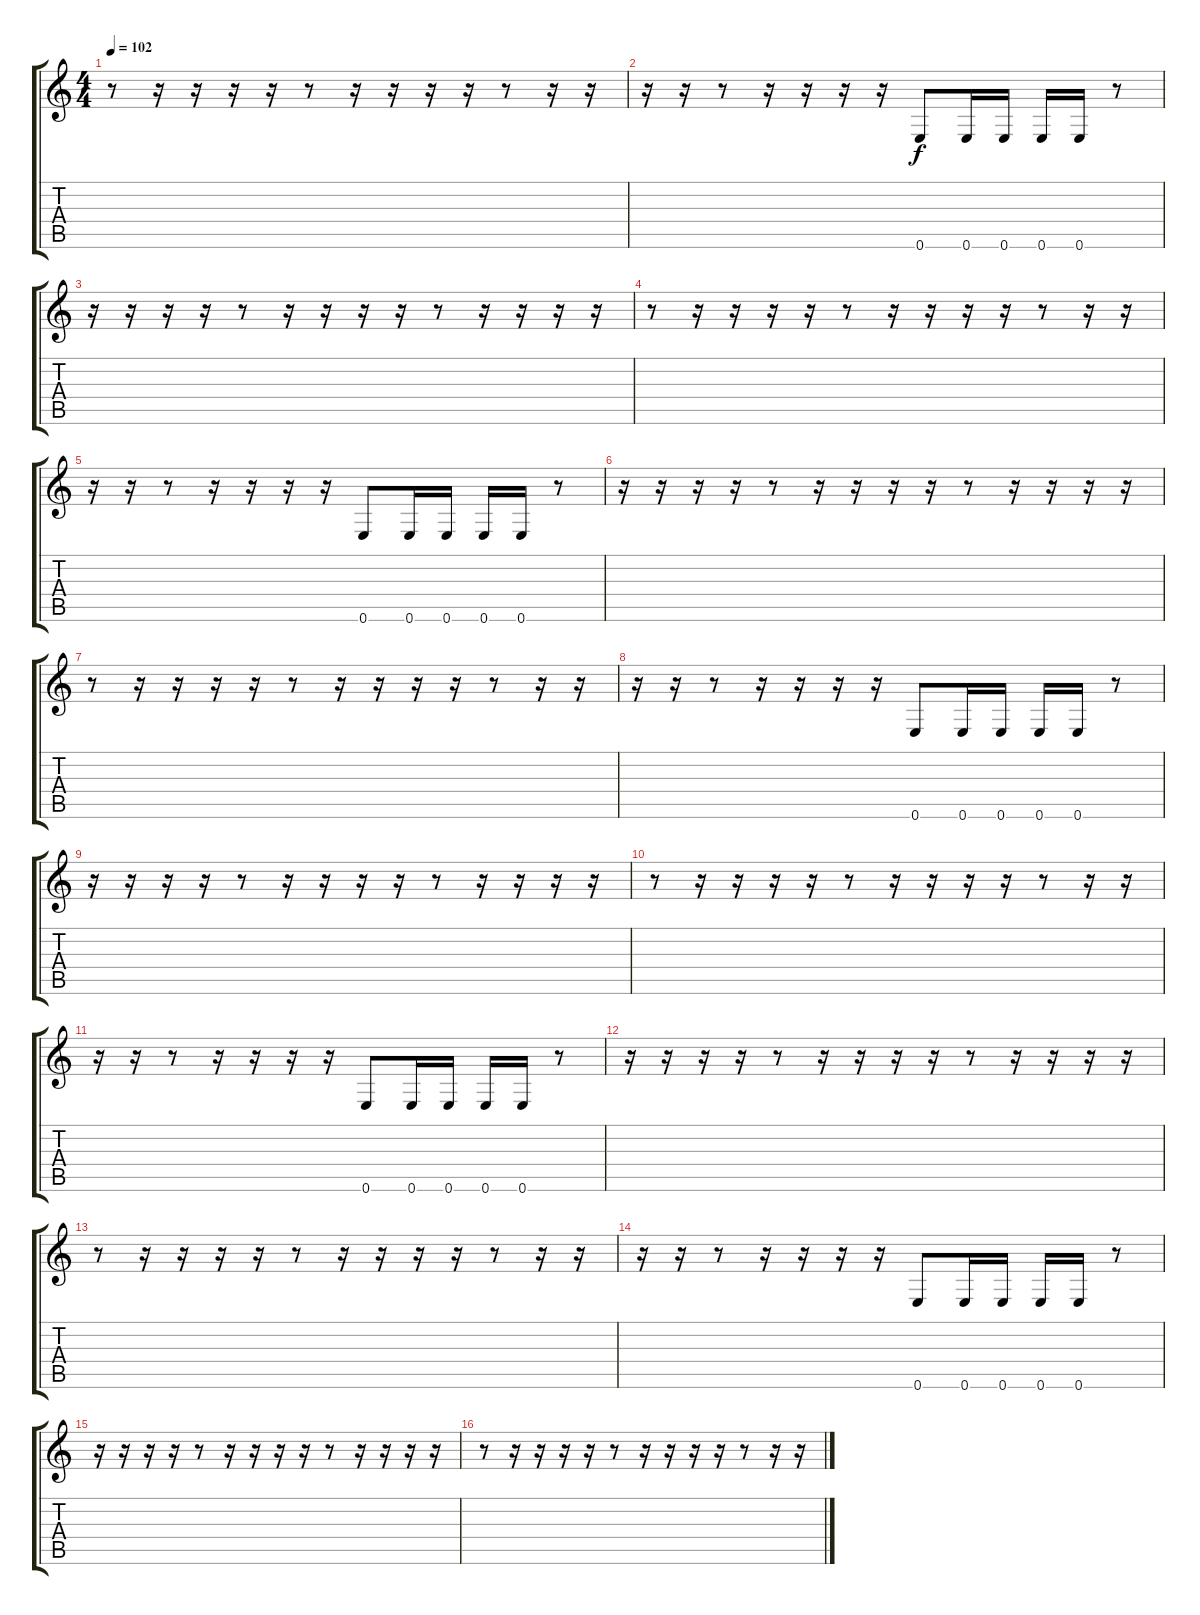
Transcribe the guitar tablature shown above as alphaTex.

\track "" {instrument electricbassfinger}
\staff {score tabs}
\tuning (E4 B3 G3 D3 A2 E2) {hide}
\ts (4 4)
\tempo 102
\clef g2
\ks c
r.8{dy f} r.16 r.16 r.16 r.16 r.8 r.16 r.16 r.16 r.16 r.8 r.16 r.16 |
r.16 r.16 r.8 r.16 r.16 r.16 r.16 0.6.8 0.6.16 0.6.16 0.6.16 0.6.16 r.8 |
r.16 r.16 r.16 r.16 r.8 r.16 r.16 r.16 r.16 r.8 r.16 r.16 r.16 r.16 |
r.8 r.16 r.16 r.16 r.16 r.8 r.16 r.16 r.16 r.16 r.8 r.16 r.16 |
r.16 r.16 r.8 r.16 r.16 r.16 r.16 0.6.8 0.6.16 0.6.16 0.6.16 0.6.16 r.8 |
r.16 r.16 r.16 r.16 r.8 r.16 r.16 r.16 r.16 r.8 r.16 r.16 r.16 r.16 |
r.8 r.16 r.16 r.16 r.16 r.8 r.16 r.16 r.16 r.16 r.8 r.16 r.16 |
r.16 r.16 r.8 r.16 r.16 r.16 r.16 0.6.8 0.6.16 0.6.16 0.6.16 0.6.16 r.8 |
r.16 r.16 r.16 r.16 r.8 r.16 r.16 r.16 r.16 r.8 r.16 r.16 r.16 r.16 |
r.8 r.16 r.16 r.16 r.16 r.8 r.16 r.16 r.16 r.16 r.8 r.16 r.16 |
r.16 r.16 r.8 r.16 r.16 r.16 r.16 0.6.8 0.6.16 0.6.16 0.6.16 0.6.16 r.8 |
r.16 r.16 r.16 r.16 r.8 r.16 r.16 r.16 r.16 r.8 r.16 r.16 r.16 r.16 |
r.8 r.16 r.16 r.16 r.16 r.8 r.16 r.16 r.16 r.16 r.8 r.16 r.16 |
r.16 r.16 r.8 r.16 r.16 r.16 r.16 0.6.8 0.6.16 0.6.16 0.6.16 0.6.16 r.8 |
r.16 r.16 r.16 r.16 r.8 r.16 r.16 r.16 r.16 r.8 r.16 r.16 r.16 r.16 |
r.8 r.16 r.16 r.16 r.16 r.8 r.16 r.16 r.16 r.16 r.8 r.16 r.16
